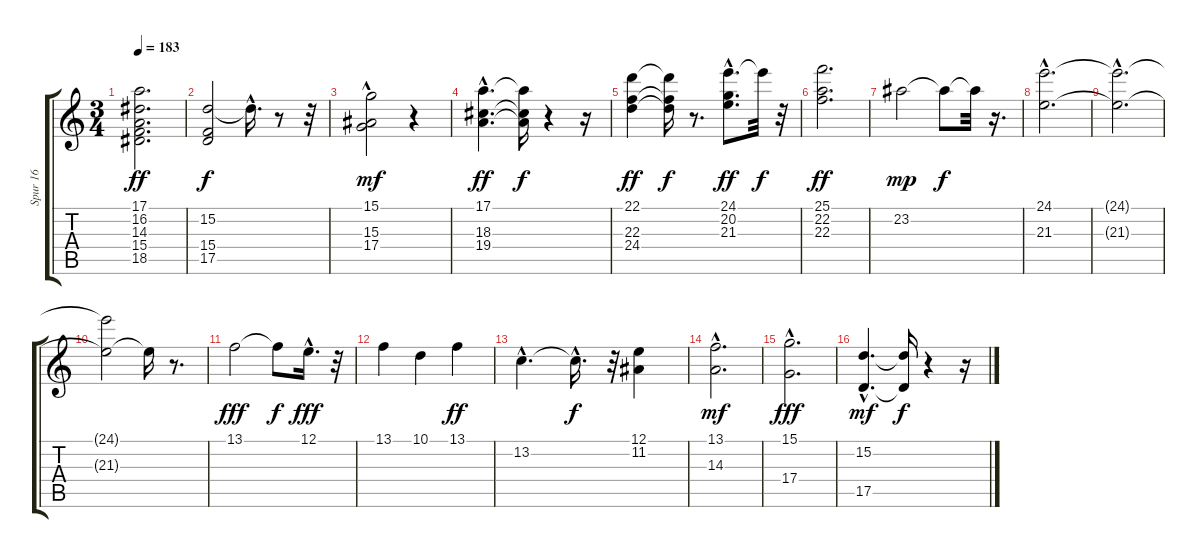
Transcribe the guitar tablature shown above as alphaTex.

\track ("Spur 16" "Spur 16") {instrument stringensemble1}
\staff {score tabs}
\tuning (E4 B3 G3 D3 A2 E2) {hide}
\ts (3 4)
\tempo 183
\clef g2
\ks c
(17.1 16.2 14.3 15.4 18.5).2{d dy ff} |
(15.2 15.4 17.5).2{dy f} 15.2{hac t}.16{d} r.8 r.32 |
(15.1 15.3{hac} 17.4).2{dy mf} r.4 |
(17.1{hac} 18.3{hac} 19.4{hac}).4{d dy ff} (17.1{t} 18.3{t} 19.4{t}).16{dy f} r.4 r.16 |
(22.1 22.3 24.4).4{dy ff} (22.1{t} 22.3{t} 24.4{t}).16{dy f} r.8{d} (24.1{hac} 20.2{hac} 21.3{hac}).8{d dy ff} 24.1{t}.32{dy f} r.32 |
(25.1 22.2 22.3).2{d dy ff} |
23.2.2{dy mp} 23.2{t}.8{dy f} 23.2{t}.32 r.16{d} |
(24.1{hac} 21.3{hac}).2{d} |
(24.1{hac t} 21.3{hac t}).2{d} |
(24.1{t} 21.3{t}).2 21.3{t}.16 r.8{d} |
13.1.2{dy fff} 13.1{t}.8{dy f} 12.1{hac}.16{d dy fff} r.32 |
13.1.4 10.1.4 13.1.4{dy ff} |
13.2{hac}.4{d} 13.2{hac t}.16{d dy f} r.32 (12.1 11.2).4 |
(13.1{hac} 14.3).2{d dy mf} |
(15.1{hac} 17.4{hac}).2{d dy fff} |
(15.2{hac} 17.5{hac}).4{d dy mf} (15.2{t} 17.5{t}).16{dy f} r.4 r.16
